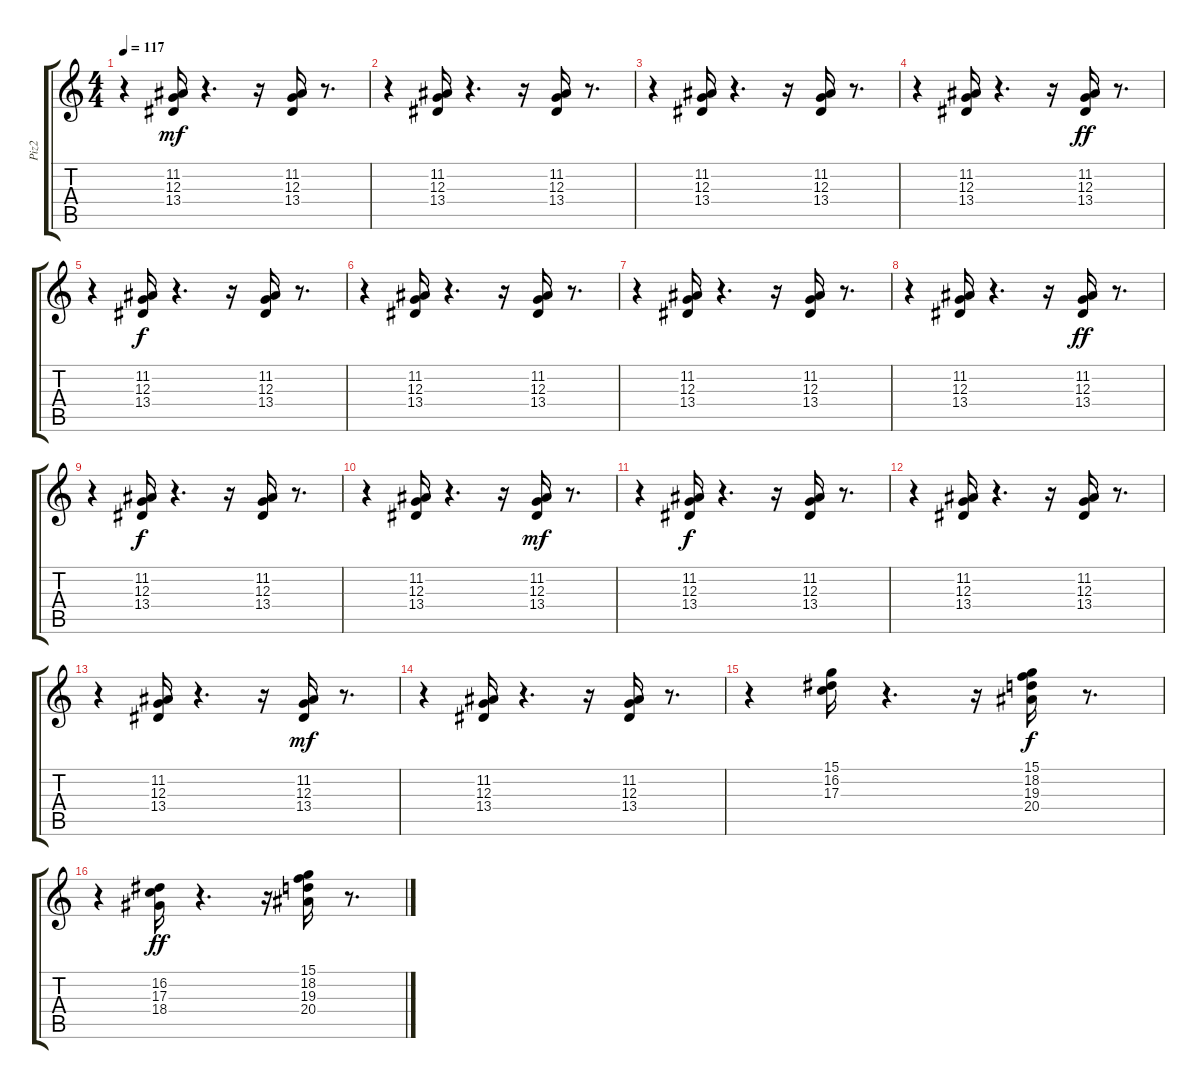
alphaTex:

\track ("Piz2" "Piz2") {instrument pizzicatostrings}
\staff {score tabs}
\tuning (E4 B3 G3 D3 A2 E2) {hide}
\ts (4 4)
\tempo 117
\clef g2
\ks c
r.4{dy f} (11.2 12.3 13.4).16{dy mf} r.4{d} r.16 (11.2 12.3 13.4).16 r.8{d} |
r.4 (11.2 12.3 13.4).16 r.4{d} r.16 (11.2 12.3 13.4).16 r.8{d} |
r.4 (11.2 12.3 13.4).16 r.4{d} r.16 (11.2 12.3 13.4).16 r.8{d} |
r.4 (11.2 12.3 13.4).16 r.4{d} r.16 (11.2 12.3 13.4).16{dy ff} r.8{d} |
r.4 (11.2 12.3 13.4).16{dy f} r.4{d} r.16 (11.2 12.3 13.4).16 r.8{d} |
r.4 (11.2 12.3 13.4).16 r.4{d} r.16 (11.2 12.3 13.4).16 r.8{d} |
r.4 (11.2 12.3 13.4).16 r.4{d} r.16 (11.2 12.3 13.4).16 r.8{d} |
r.4 (11.2 12.3 13.4).16 r.4{d} r.16 (11.2 12.3 13.4).16{dy ff} r.8{d} |
r.4 (11.2 12.3 13.4).16{dy f} r.4{d} r.16 (11.2 12.3 13.4).16 r.8{d} |
r.4 (11.2 12.3 13.4).16 r.4{d} r.16 (11.2 12.3 13.4).16{dy mf} r.8{d} |
r.4 (11.2 12.3 13.4).16{dy f} r.4{d} r.16 (11.2 12.3 13.4).16 r.8{d} |
r.4 (11.2 12.3 13.4).16 r.4{d} r.16 (11.2 12.3 13.4).16 r.8{d} |
r.4 (11.2 12.3 13.4).16 r.4{d} r.16 (11.2 12.3 13.4).16{dy mf} r.8{d} |
r.4 (11.2 12.3 13.4).16 r.4{d} r.16 (11.2 12.3 13.4).16 r.8{d} |
r.4 (15.1 16.2 17.3).16 r.4{d} r.16 (15.1 18.2 19.3 20.4).16{dy f} r.8{d} |
r.4 (16.2 17.3 18.4).16{dy ff} r.4{d} r.16 (15.1 18.2 19.3 20.4).16 r.8{d}
